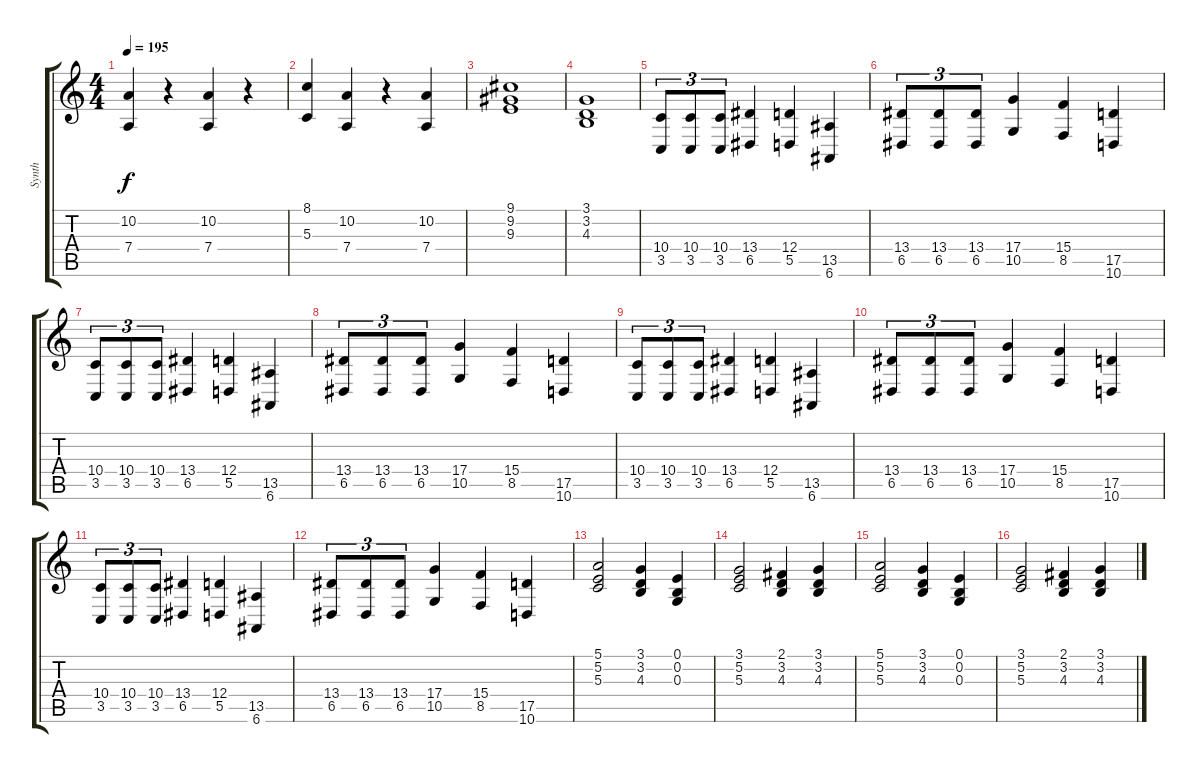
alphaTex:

\track ("Synth" "Synth") {instrument stringensemble1}
\staff {score tabs}
\tuning (E4 B3 G3 D3 A2 E2) {hide}
\ts (4 4)
\tempo 195
\clef g2
\ks c
(10.2 7.4).4{dy f} r.4 (10.2 7.4).4 r.4 |
(8.1 5.3).4 (10.2 7.4).4 r.4 (10.2 7.4).4 |
(9.1 9.2 9.3).1 |
(3.1 3.2 4.3).1 |
(10.4 3.5).8{tu (3 2)} (10.4 3.5).8{tu (3 2)} (10.4 3.5).8{tu (3 2)} (13.4 6.5).4 (12.4 5.5).4 (13.5 6.6).4 |
(13.4 6.5).8{tu (3 2)} (13.4 6.5).8{tu (3 2)} (13.4 6.5).8{tu (3 2)} (17.4 10.5).4 (15.4 8.5).4 (17.5 10.6).4 |
(10.4 3.5).8{tu (3 2)} (10.4 3.5).8{tu (3 2)} (10.4 3.5).8{tu (3 2)} (13.4 6.5).4 (12.4 5.5).4 (13.5 6.6).4 |
(13.4 6.5).8{tu (3 2)} (13.4 6.5).8{tu (3 2)} (13.4 6.5).8{tu (3 2)} (17.4 10.5).4 (15.4 8.5).4 (17.5 10.6).4 |
(10.4 3.5).8{tu (3 2)} (10.4 3.5).8{tu (3 2)} (10.4 3.5).8{tu (3 2)} (13.4 6.5).4 (12.4 5.5).4 (13.5 6.6).4 |
(13.4 6.5).8{tu (3 2)} (13.4 6.5).8{tu (3 2)} (13.4 6.5).8{tu (3 2)} (17.4 10.5).4 (15.4 8.5).4 (17.5 10.6).4 |
(10.4 3.5).8{tu (3 2)} (10.4 3.5).8{tu (3 2)} (10.4 3.5).8{tu (3 2)} (13.4 6.5).4 (12.4 5.5).4 (13.5 6.6).4 |
(13.4 6.5).8{tu (3 2)} (13.4 6.5).8{tu (3 2)} (13.4 6.5).8{tu (3 2)} (17.4 10.5).4 (15.4 8.5).4 (17.5 10.6).4 |
(5.1 5.2 5.3).2{volume 11} (3.1 3.2 4.3).4 (0.1 0.2 0.3).4 |
(3.1 5.2 5.3).2 (2.1 3.2 4.3).4 (3.1 3.2 4.3).4 |
(5.1 5.2 5.3).2{volume 11} (3.1 3.2 4.3).4 (0.1 0.2 0.3).4 |
(3.1 5.2 5.3).2 (2.1 3.2 4.3).4 (3.1 3.2 4.3).4
